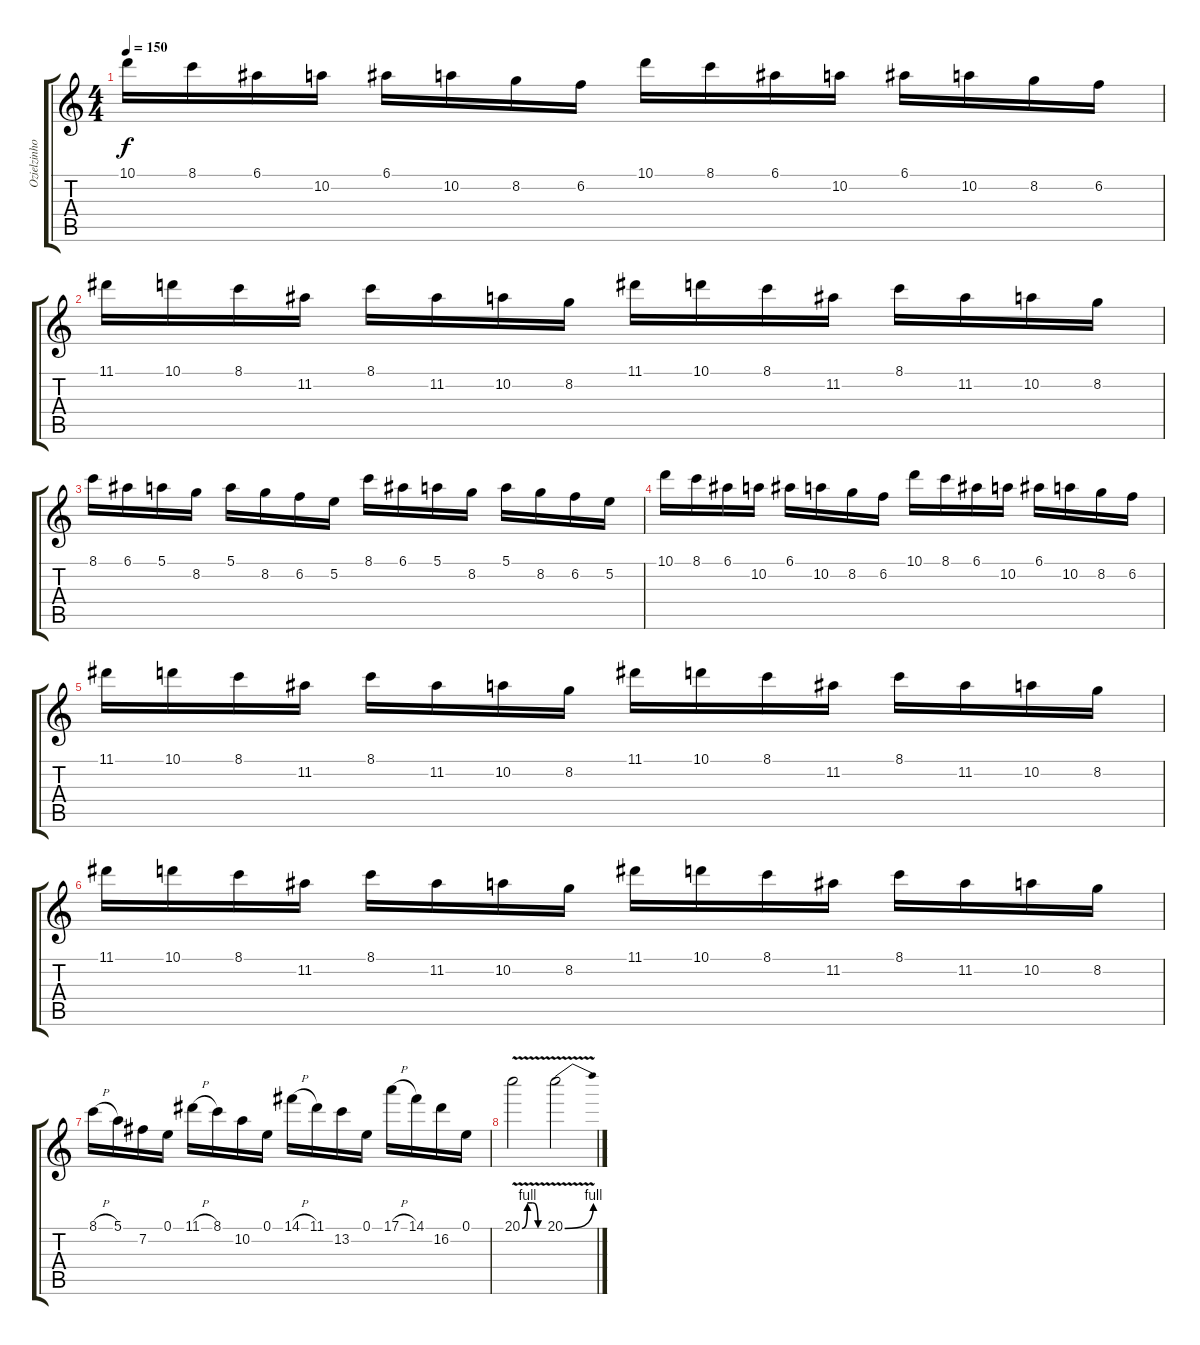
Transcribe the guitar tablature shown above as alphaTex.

\track ("Ozielzinho" "Ozielzinho") {instrument overdrivenguitar}
\staff {score tabs}
\tuning (E4 B3 G3 D3 A2 E2) {hide}
\ts (4 4)
\tempo 150
\clef g2
\ks c
10.1.16{dy f} 8.1.16 6.1.16 10.2.16 6.1.16 10.2.16 8.2.16 6.2.16 10.1.16 8.1.16 6.1.16 10.2.16 6.1.16 10.2.16 8.2.16 6.2.16 |
11.1.16 10.1.16 8.1.16 11.2.16 8.1.16 11.2.16 10.2.16 8.2.16 11.1.16 10.1.16 8.1.16 11.2.16 8.1.16 11.2.16 10.2.16 8.2.16 |
8.1.16 6.1.16 5.1.16 8.2.16 5.1.16 8.2.16 6.2.16 5.2.16 8.1.16 6.1.16 5.1.16 8.2.16 5.1.16 8.2.16 6.2.16 5.2.16 |
10.1.16 8.1.16 6.1.16 10.2.16 6.1.16 10.2.16 8.2.16 6.2.16 10.1.16 8.1.16 6.1.16 10.2.16 6.1.16 10.2.16 8.2.16 6.2.16 |
11.1.16 10.1.16 8.1.16 11.2.16 8.1.16 11.2.16 10.2.16 8.2.16 11.1.16 10.1.16 8.1.16 11.2.16 8.1.16 11.2.16 10.2.16 8.2.16 |
11.1.16 10.1.16 8.1.16 11.2.16 8.1.16 11.2.16 10.2.16 8.2.16 11.1.16 10.1.16 8.1.16 11.2.16 8.1.16 11.2.16 10.2.16 8.2.16 |
8.1{h}.16 5.1.16 7.2.16 0.1.16 11.1{h}.16 8.1.16 10.2.16 0.1.16 14.1{h}.16 11.1.16 13.2.16 0.1.16 17.1{h}.16 14.1.16 16.2.16 0.1.16 |
20.1{be (custom 0 0 15 4 30 4 45 0 60 0) v}.2 20.1{be (bend 0 0 60 4) v}.2
